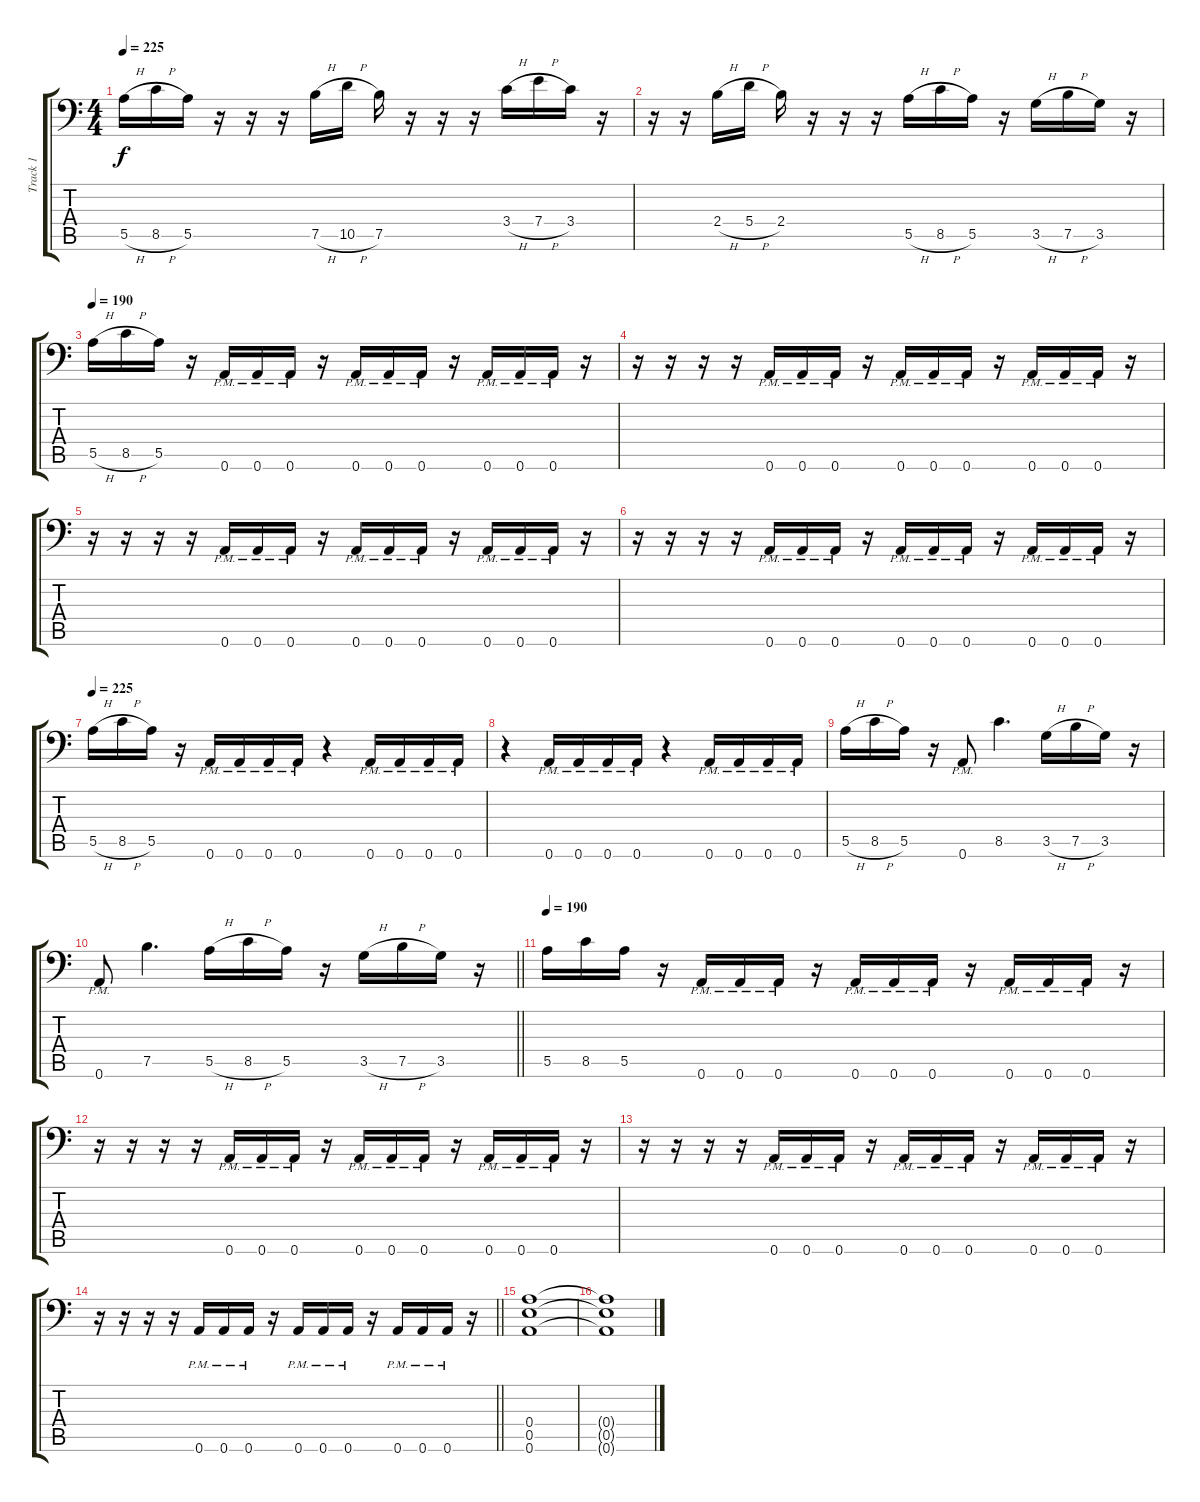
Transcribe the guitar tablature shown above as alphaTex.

\track ("Track 1" "Track 1") {instrument distortionguitar}
\staff {score tabs}
\tuning (B3 Gb3 D3 A2 E2 A1) {hide}
\ts (4 4)
\tempo 225
\clef f4
\ks c
5.5{h}.16{dy f} 8.5{h}.16 5.5.16 r.16 r.16 r.16 7.5{h}.16 10.5{h}.16 7.5.16 r.16 r.16 r.16 3.4{h}.16 7.4{h}.16 3.4.16 r.16 |
r.16 r.16 2.4{h}.16 5.4{h}.16 2.4.16 r.16 r.16 r.16 5.5{h}.16 8.5{h}.16 5.5.16 r.16 3.5{h}.16 7.5{h}.16 3.5.16 r.16 |
\tempo 190
5.5{h}.16 8.5{h}.16 5.5.16 r.16 0.6{pm}.16 0.6{pm}.16 0.6{pm}.16 r.16 0.6{pm}.16 0.6{pm}.16 0.6{pm}.16 r.16 0.6{pm}.16 0.6{pm}.16 0.6{pm}.16 r.16 |
r.16 r.16 r.16 r.16 0.6{pm}.16 0.6{pm}.16 0.6{pm}.16 r.16 0.6{pm}.16 0.6{pm}.16 0.6{pm}.16 r.16 0.6{pm}.16 0.6{pm}.16 0.6{pm}.16 r.16 |
r.16 r.16 r.16 r.16 0.6{pm}.16 0.6{pm}.16 0.6{pm}.16 r.16 0.6{pm}.16 0.6{pm}.16 0.6{pm}.16 r.16 0.6{pm}.16 0.6{pm}.16 0.6{pm}.16 r.16 |
r.16 r.16 r.16 r.16 0.6{pm}.16 0.6{pm}.16 0.6{pm}.16 r.16 0.6{pm}.16 0.6{pm}.16 0.6{pm}.16 r.16 0.6{pm}.16 0.6{pm}.16 0.6{pm}.16 r.16 |
\tempo 225
5.5{h}.16 8.5{h}.16 5.5.16 r.16 0.6{pm}.16 0.6{pm}.16 0.6{pm}.16 0.6{pm}.16 r.4 0.6{pm}.16 0.6{pm}.16 0.6{pm}.16 0.6{pm}.16 |
r.4 0.6{pm}.16 0.6{pm}.16 0.6{pm}.16 0.6{pm}.16 r.4 0.6{pm}.16 0.6{pm}.16 0.6{pm}.16 0.6{pm}.16 |
5.5{h}.16 8.5{h}.16 5.5.16 r.16 0.6{pm}.8 8.5.4{d} 3.5{h}.16 7.5{h}.16 3.5.16 r.16 |
\barLineRight lightlight
0.6{pm}.8 7.5.4{d} 5.5{h}.16 8.5{h}.16 5.5.16 r.16 3.5{h}.16 7.5{h}.16 3.5.16 r.16 |
\tempo 190
5.5.16 8.5.16 5.5.16 r.16 0.6{pm}.16 0.6{pm}.16 0.6{pm}.16 r.16 0.6{pm}.16 0.6{pm}.16 0.6{pm}.16 r.16 0.6{pm}.16 0.6{pm}.16 0.6{pm}.16 r.16 |
r.16 r.16 r.16 r.16 0.6{pm}.16 0.6{pm}.16 0.6{pm}.16 r.16 0.6{pm}.16 0.6{pm}.16 0.6{pm}.16 r.16 0.6{pm}.16 0.6{pm}.16 0.6{pm}.16 r.16 |
r.16 r.16 r.16 r.16 0.6{pm}.16 0.6{pm}.16 0.6{pm}.16 r.16 0.6{pm}.16 0.6{pm}.16 0.6{pm}.16 r.16 0.6{pm}.16 0.6{pm}.16 0.6{pm}.16 r.16 |
\barLineRight lightlight
r.16 r.16 r.16 r.16 0.6{pm}.16 0.6{pm}.16 0.6{pm}.16 r.16 0.6{pm}.16 0.6{pm}.16 0.6{pm}.16 r.16 0.6{pm}.16 0.6{pm}.16 0.6{pm}.16 r.16 |
(0.4 0.5 0.6).1 |
(0.4{t} 0.5{t} 0.6{t}).1
